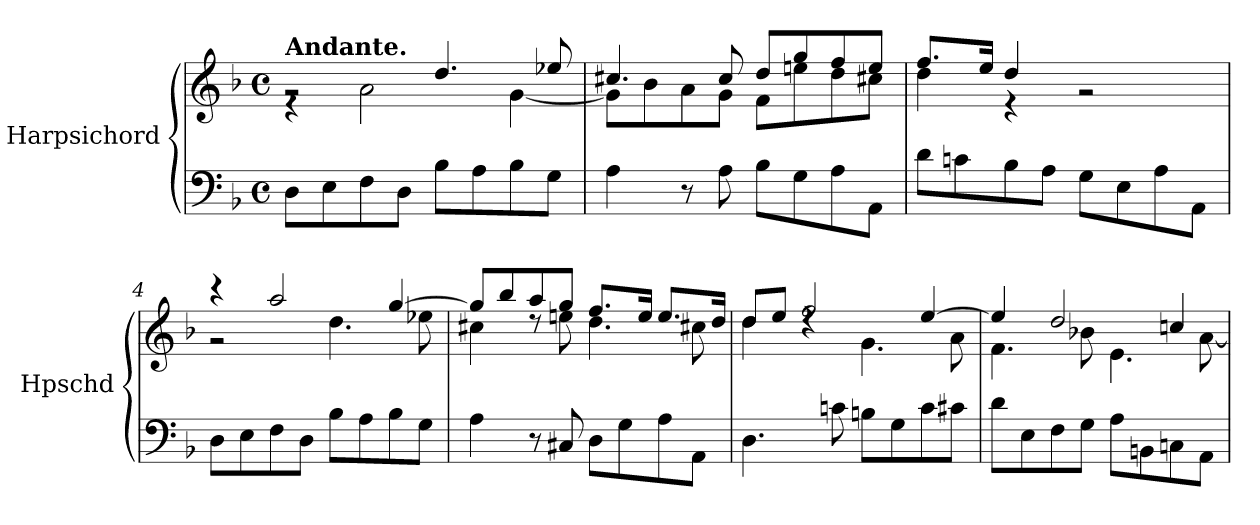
**kern	**kern
*part1	*part1
*staff2	*staff1
*I"Harpsichord	*
*I'Hpschd	*
*clefF4	*clefG2
*k[b-]	*k[b-]
*M4/4	*M4/4
*met(c)	*met(c)
=1	=1
*	*^
!	!LO:TX:a:B:t=Andante.	!
8D\L	2rg	4r
8E\	.	.
8F\	.	2a\
8D\J	.	.
8B-\L	4.dd/	.
8A\	.	.
8B-\	.	[4g\
8G\J	8ee-X/	.
=2	=2	=2
4A\	4.cc#X/	8g\L]
.	.	8b-\
8r	.	8a\
8A\	8cc#/	8g\J
8B-\L	8dd/L	8f\L
8G\	8gg/	8een\
8A\	8ff/	8dd\
8AA\J	8ee/J	8cc#X\J
=3	=3	=3
8d\L	8.ff/L	4dd\
8cn\	.	.
.	16ee/Jk	.
8B-\	4dd/	4r
8A\J	.	.
8G\L	2rg	2r
8E\	.	.
8A\	.	.
8AA\J	.	.
=4	=4	=4
8D\L	4r	2r
8E\	.	.
8F\	2aa/	.
8D\J	.	.
8B-\L	.	4.dd\
8A\	.	.
8B-\	[4gg/	.
8G\J	.	8ee-X\
=5	=5	=5
4A\	8gg/L]	4cc#X\
.	8bb-/	.
8r	8aa/	8rdd
8C#X/	8gg/J	8een\
8D\L	8.ff/L	4.dd\
8G\	.	.
.	16ee/Jk	.
8A\	8.ee/L	.
8AA\J	.	8cc#X\
.	16dd/Jk	.
!!LO:LB:g=z	!!
=6	=6	=6
4.D\	8dd/L	4dd\
.	8ee/J	.
.	2ff/	4rdd
8cn\	.	.
8Bn\L	.	4.g\
8G\	.	.
8c\	[4ee/	.
8c#X\J	.	8a\
=7	=7	=7
8d\L	4ee/]	4.f\
8E\	.	.
8F\	2dd/	.
8G\J	.	8b-X\
8A\L	.	4.e\
8BBn\	.	.
8Cn\	4ccn/	.
8AA\J	.	[8a\
*	*v	*v
=	=
*-	*-
